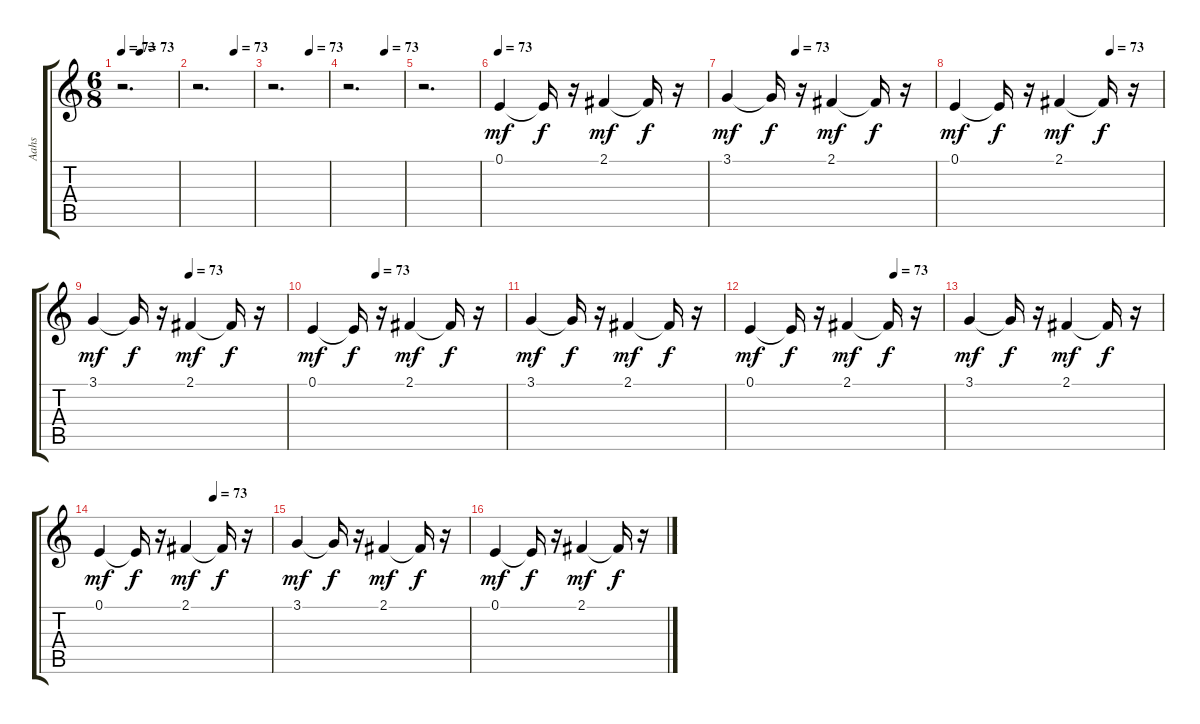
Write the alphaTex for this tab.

\track ("Aahs" "Aahs") {instrument choiraahs}
\staff {score tabs}
\tuning (E4 B3 G3 D3 A2 E2) {hide}
\ts (6 8)
\tempo 73
\tempo (73 0.3333333333333333)
\clef g2
\ks c
r.2{d dy f} |
\tempo (73 0.6666666666666666)
r.2{d} |
\tempo (73 0.6666666666666666)
r.2{d} |
\tempo (73 0.6666666666666666)
r.2{d} |
r.2{d} |
\tempo 73
0.1.4{dy mf} 0.1{t}.16{dy f} r.16 2.1.4{dy mf} 2.1{t}.16{dy f} r.16 |
\tempo (73 0.3333333333333333)
3.1.4{dy mf} 3.1{t}.16{dy f} r.16 2.1.4{dy mf} 2.1{t}.16{dy f} r.16 |
\tempo (73 0.75)
0.1.4{dy mf} 0.1{t}.16{dy f} r.16 2.1.4{dy mf} 2.1{t}.16{dy f} r.16 |
\tempo (73 0.5)
3.1.4{dy mf} 3.1{t}.16{dy f} r.16 2.1.4{dy mf} 2.1{t}.16{dy f} r.16 |
\tempo (73 0.3333333333333333)
0.1.4{dy mf} 0.1{t}.16{dy f} r.16 2.1.4{dy mf} 2.1{t}.16{dy f} r.16 |
3.1.4{dy mf} 3.1{t}.16{dy f} r.16 2.1.4{dy mf} 2.1{t}.16{dy f} r.16 |
\tempo (73 0.75)
0.1.4{dy mf} 0.1{t}.16{dy f} r.16 2.1.4{dy mf} 2.1{t}.16{dy f} r.16 |
3.1.4{dy mf} 3.1{t}.16{dy f} r.16 2.1.4{dy mf} 2.1{t}.16{dy f} r.16 |
\tempo (73 0.6666666666666666)
0.1.4{dy mf} 0.1{t}.16{dy f} r.16 2.1.4{dy mf} 2.1{t}.16{dy f} r.16 |
3.1.4{dy mf} 3.1{t}.16{dy f} r.16 2.1.4{dy mf} 2.1{t}.16{dy f} r.16 |
0.1.4{dy mf} 0.1{t}.16{dy f} r.16 2.1.4{dy mf} 2.1{t}.16{dy f} r.16
